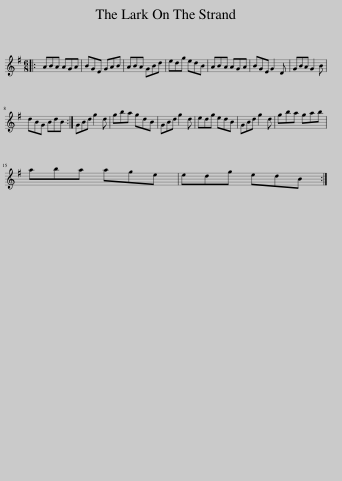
X:1
L:1/8
M:6/8
I:linebreak $
K:G
V:1 treble
V:1
|: ABA AGA | BGE GAB | ABA GBd | edg edB | ABA AGA | %5
 BGE G2 D | GBA G2 B |$ dBG BdB :| GBd g2 d | gba gdB | %10
 GBd g2 d | edg edB | GBd g2 d | gba gab |$ aba age | %15
 edg edB :| %16
